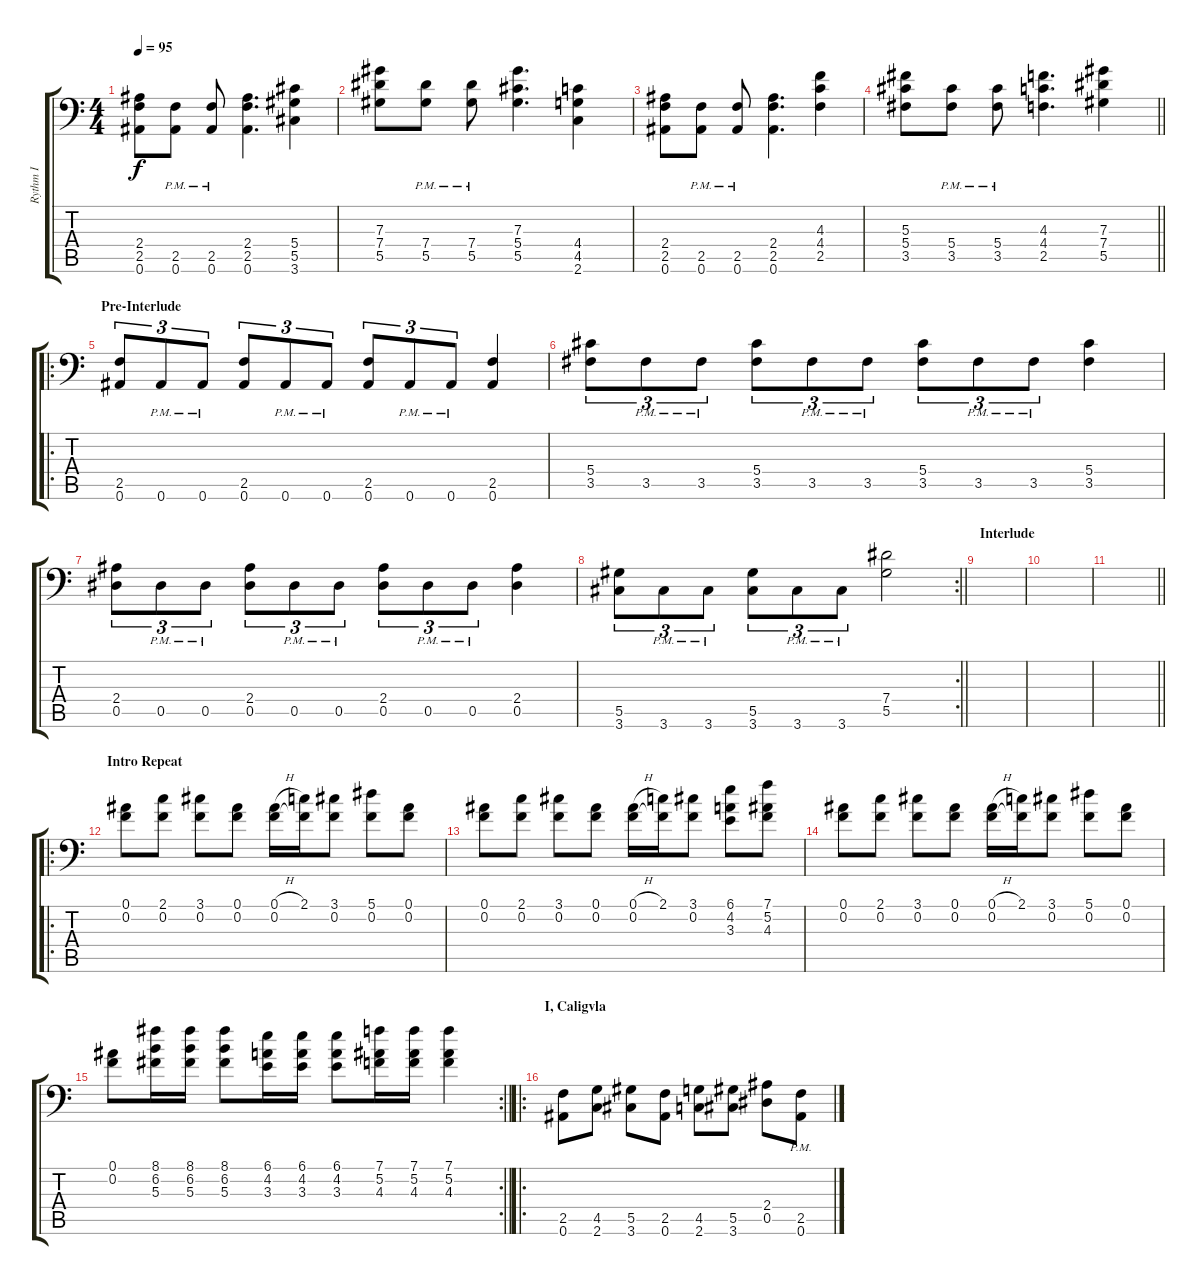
\track ("Rythm I" "Rythm I") {instrument distortionguitar}
\staff {score tabs}
\tuning (Bb3 F3 Db3 Ab2 Eb2 Bb1) {hide}
\ts (4 4)
\tempo 95
\clef f4
\ks c
(2.4 2.5 0.6).8{dy f} (2.5{pm} 0.6{pm}).8 (2.5{pm} 0.6{pm}).8 (2.4 2.5 0.6).4{d} (5.4 5.5 3.6).4 |
(7.3 7.4 5.5).8 (7.4{pm} 5.5{pm}).8 (7.4{pm} 5.5{pm}).8 (7.3 5.4 5.5).4{d} (4.4 4.5 2.6).4 |
(2.4 2.5 0.6).8 (2.5{pm} 0.6{pm}).8 (2.5{pm} 0.6{pm}).8 (2.4 2.5 0.6).4{d} (4.3 4.4 2.5).4 |
\barLineRight lightlight
(5.3 5.4 3.5).8 (5.4{pm} 3.5{pm}).8 (5.4{pm} 3.5{pm}).8 (4.3 4.4 2.5).4{d} (7.3 7.4 5.5).4 |
\ro
\section ("" "Pre-Interlude")
(2.5 0.6).8{tu (3 2)} 0.6{pm}.8{tu (3 2)} 0.6{pm}.8{tu (3 2)} (2.5 0.6).8{tu (3 2)} 0.6{pm}.8{tu (3 2)} 0.6{pm}.8{tu (3 2)} (2.5 0.6).8{tu (3 2)} 0.6{pm}.8{tu (3 2)} 0.6{pm}.8{tu (3 2)} (2.5 0.6).4 |
(5.4 3.5).8{tu (3 2)} 3.5{pm}.8{tu (3 2)} 3.5{pm}.8{tu (3 2)} (5.4 3.5).8{tu (3 2)} 3.5{pm}.8{tu (3 2)} 3.5{pm}.8{tu (3 2)} (5.4 3.5).8{tu (3 2)} 3.5{pm}.8{tu (3 2)} 3.5{pm}.8{tu (3 2)} (5.4 3.5).4 |
(2.4 0.5).8{tu (3 2)} 0.5{pm}.8{tu (3 2)} 0.5{pm}.8{tu (3 2)} (2.4 0.5).8{tu (3 2)} 0.5{pm}.8{tu (3 2)} 0.5{pm}.8{tu (3 2)} (2.4 0.5).8{tu (3 2)} 0.5{pm}.8{tu (3 2)} 0.5{pm}.8{tu (3 2)} (2.4 0.5).4 |
\rc 2
\barLineRight lightlight
(5.5 3.6).8{tu (3 2)} 3.6{pm}.8{tu (3 2)} 3.6{pm}.8{tu (3 2)} (5.5 3.6).8{tu (3 2)} 3.6{pm}.8{tu (3 2)} 3.6{pm}.8{tu (3 2)} (7.4 5.5).2 |
\section ("" "Interlude")
|
|
\barLineRight lightlight
|
\ro
\section ("" "Intro Repeat")
(0.1 0.2).8 (2.1 0.2).8 (3.1 0.2).8 (0.1 0.2).8 (0.1{h} 0.2).16 (2.1 0.2{t}).16 (3.1 0.2).8 (5.1 0.2).8 (0.1 0.2).8 |
(0.1 0.2).8 (2.1 0.2).8 (3.1 0.2).8 (0.1 0.2).8 (0.1{h} 0.2).16 (2.1 0.2{t}).16 (3.1 0.2).8 (6.1 4.2 3.3).8 (7.1 5.2 4.3).8 |
(0.1 0.2).8 (2.1 0.2).8 (3.1 0.2).8 (0.1 0.2).8 (0.1{h} 0.2).16 (2.1 0.2{t}).16 (3.1 0.2).8 (5.1 0.2).8 (0.1 0.2).8 |
\rc 2
\barLineRight lightlight
(0.1 0.2).8 (8.1 6.2 5.3).16 (8.1 6.2 5.3).16 (8.1 6.2 5.3).8 (6.1 4.2 3.3).16 (6.1 4.2 3.3).16 (6.1 4.2 3.3).8 (7.1 5.2 4.3).16 (7.1 5.2 4.3).16 (7.1 5.2 4.3).4 |
\ro
\section ("" "I, Caligvla")
(2.5 0.6).8 (4.5 2.6).8 (5.5 3.6).8 (2.5 0.6).8 (4.5 2.6).8 (5.5 3.6).8 (2.4 0.5).8 (2.5{pm} 0.6{pm}).8
